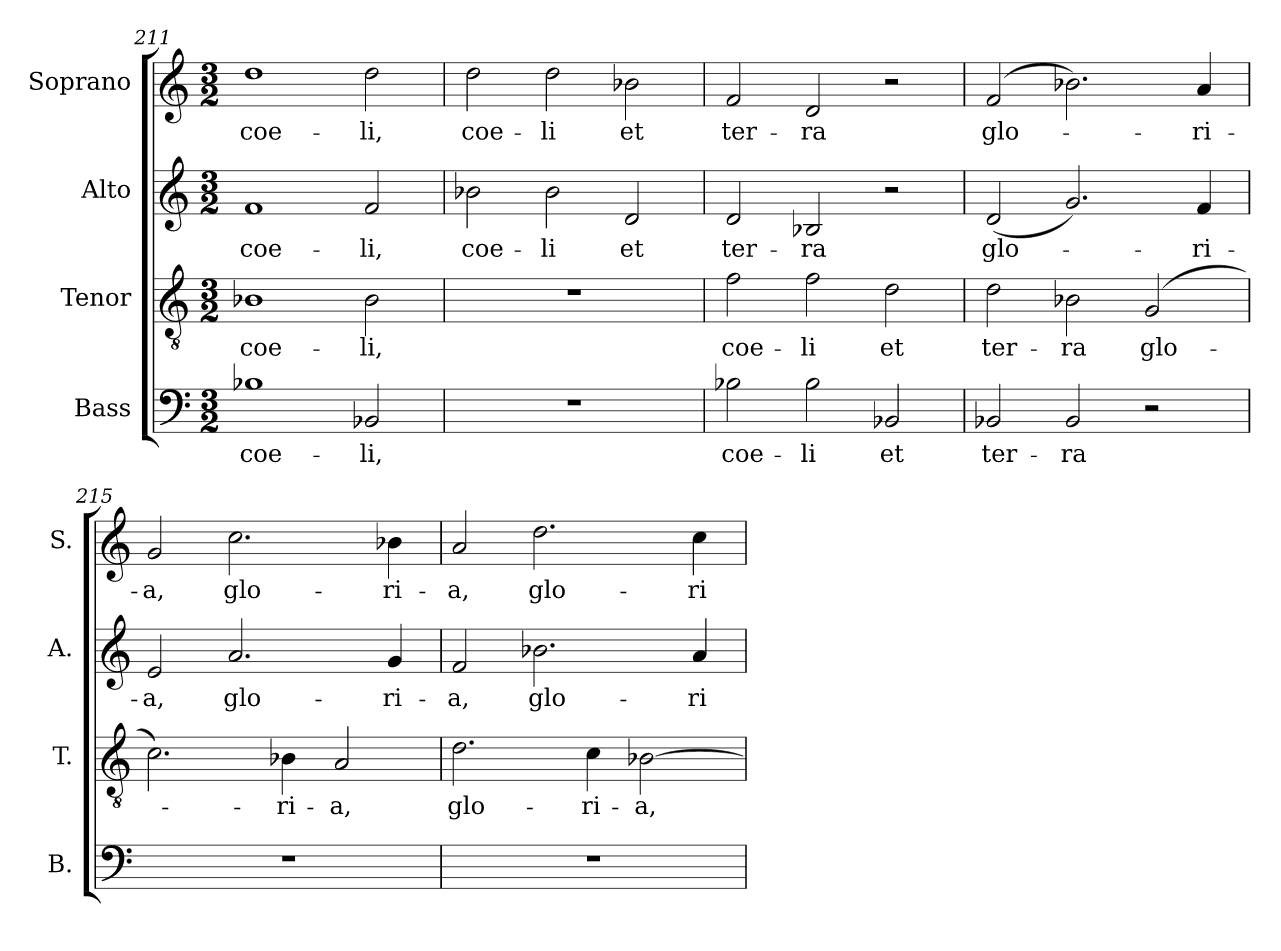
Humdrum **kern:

**kern	**text	**kern	**text	**kern	**text	**kern	**text
*part4	*part4	*part3	*part3	*part2	*part2	*part1	*part1
*staff4	*staff4	*staff3	*staff3	*staff2	*staff2	*staff1	*staff1
*I"Bass	*	*I"Tenor	*	*I"Alto	*	*I"Soprano	*
*I'B.	*	*I'T.	*	*I'A.	*	*I'S.	*
*clefF4	*	*clefGv2	*	*clefG2	*	*clefG2	*
*	*	*ITrd7c12	*	*	*	*	*
*k[]	*	*k[]	*	*k[]	*	*k[]	*
*C:	*	*C:	*	*C:	*	*C:	*
*M3/2	*	*M3/2	*	*M3/2	*	*M3/2	*
=211	=211	=211	=211	=211	=211	=211	=211
!	!LO:LY:b:color=#000000	!	!	!	!	!	!
!	!	!	!LO:LY:b:color=#000000	!	!	!	!
!	!	!	!	!	!LO:LY:b:color=#000000	!	!
!	!	!	!	!	!	!	!LO:LY:b:color=#000000
1B-Xi	coe-	1BB-Xi	coe-	1fi	coe-	1ddi	coe-
!	!LO:LY:b:color=#000000	!	!	!	!	!	!
!	!	!	!LO:LY:b:color=#000000	!	!	!	!
!	!	!	!	!	!LO:LY:b:color=#000000	!	!
!	!	!	!	!	!	!	!LO:LY:b:color=#000000
2BB-Xi/	-li,	2BB-i\	-li,	2fi/	-li,	2ddi\	-li,
=212	=212	=212	=212	=212	=212	=212	=212
!LO:N:vis=1	!	!LO:N:vis=1	!	!	!	!	!
!	!	!	!	!	!LO:LY:b:color=#000000	!	!
!	!	!	!	!	!	!	!LO:LY:b:color=#000000
1.r	.	1.r	.	2b-Xi\	coe-	2ddi\	coe-
!	!	!	!	!	!LO:LY:b:color=#000000	!	!
!	!	!	!	!	!	!	!LO:LY:b:color=#000000
.	.	.	.	2b-i\	-li	2ddi\	-li
!	!	!	!	!	!LO:LY:b:color=#000000	!	!
!	!	!	!	!	!	!	!LO:LY:b:color=#000000
.	.	.	.	2di/	et	2b-Xi\	et
=213	=213	=213	=213	=213	=213	=213	=213
!	!LO:LY:b:color=#000000	!	!	!	!	!	!
!	!	!	!LO:LY:b:color=#000000	!	!	!	!
!	!	!	!	!	!LO:LY:b:color=#000000	!	!
!	!	!	!	!	!	!	!LO:LY:b:color=#000000
2B-Xi\	coe-	2Fi\	coe-	2di/	ter-	2fi/	ter-
!	!LO:LY:b:color=#000000	!	!	!	!	!	!
!	!	!	!LO:LY:b:color=#000000	!	!	!	!
!	!	!	!	!	!LO:LY:b:color=#000000	!	!
!	!	!	!	!	!	!	!LO:LY:b:color=#000000
2B-i\	-li	2Fi\	-li	2B-Xi/	-ra	2di/	-ra
!	!LO:LY:b:color=#000000	!	!	!	!	!	!
!	!	!	!LO:LY:b:color=#000000	!	!	!	!
2BB-Xi/	et	2Di\	et	2r	.	2r	.
=214	=214	=214	=214	=214	=214	=214	=214
!	!LO:LY:b:color=#000000	!	!	!	!	!	!
!	!	!	!LO:LY:b:color=#000000	!	!	!	!
!	!	!	!	!	!LO:LY:b:color=#000000	!	!
!	!	!	!	!	!	!	!LO:LY:b:color=#000000
2BB-Xi/	ter-	2Di\	ter-	(2di/	glo-	(2fi/	glo-
!	!LO:LY:b:color=#000000	!	!	!	!	!	!
!	!	!	!LO:LY:b:color=#000000	!	!	!	!
2BB-i/	-ra	2BB-Xi\	-ra	2.gi/)	.	2.b-Xi\)	.
!	!	!	!LO:LY:b:color=#000000	!	!	!	!
2r	.	(2GGi/	glo-	.	.	.	.
!	!	!	!	!	!LO:LY:b:color=#000000	!	!
!	!	!	!	!	!	!	!LO:LY:b:color=#000000
.	.	.	.	4fi/	-ri-	4ai/	-ri-
=215	=215	=215	=215	=215	=215	=215	=215
!LO:N:vis=1	!	!	!	!	!	!	!
!	!	!	!	!	!LO:LY:b:color=#000000	!	!
!	!	!	!	!	!	!	!LO:LY:b:color=#000000
1.r	.	2.Ci\)	.	2ei/	-a,	2gi/	-a,
!	!	!	!	!	!LO:LY:b:color=#000000	!	!
!	!	!	!	!	!	!	!LO:LY:b:color=#000000
.	.	.	.	2.ai/	glo-	2.cci\	glo-
!	!	!	!LO:LY:b:color=#000000	!	!	!	!
.	.	4BB-Xi\	-ri-	.	.	.	.
!	!	!	!LO:LY:b:color=#000000	!	!	!	!
.	.	2AAi/	-a,	.	.	.	.
!	!	!	!	!	!LO:LY:b:color=#000000	!	!
!	!	!	!	!	!	!	!LO:LY:b:color=#000000
.	.	.	.	4gi/	-ri-	4b-Xi\	-ri-
!!LO:LB:g=z
=216	=216	=216	=216	=216	=216	=216	=216
!LO:N:vis=1	!	!	!	!	!	!	!
!	!	!	!LO:LY:b:color=#000000	!	!	!	!
!	!	!	!	!	!LO:LY:b:color=#000000	!	!
!	!	!	!	!	!	!	!LO:LY:b:color=#000000
1.r	.	2.Di\	glo-	2fi/	-a,	2ai/	-a,
!	!	!	!	!	!LO:LY:b:color=#000000	!	!
!	!	!	!	!	!	!	!LO:LY:b:color=#000000
.	.	.	.	2.b-Xi\	glo-	2.ddi\	glo-
!	!	!	!LO:LY:b:color=#000000	!	!	!	!
.	.	4Ci\	-ri-	.	.	.	.
!	!	!	!LO:LY:b:color=#000000	!	!	!	!
.	.	[2BB-Xi\	-a,	.	.	.	.
!	!	!	!	!	!LO:LY:b:color=#000000	!	!
!	!	!	!	!	!	!	!LO:LY:b:color=#000000
.	.	.	.	4ai/	-ri-	4cci\	-ri-
=	=	=	=	=	=	=	=
*-	*-	*-	*-	*-	*-	*-	*-
